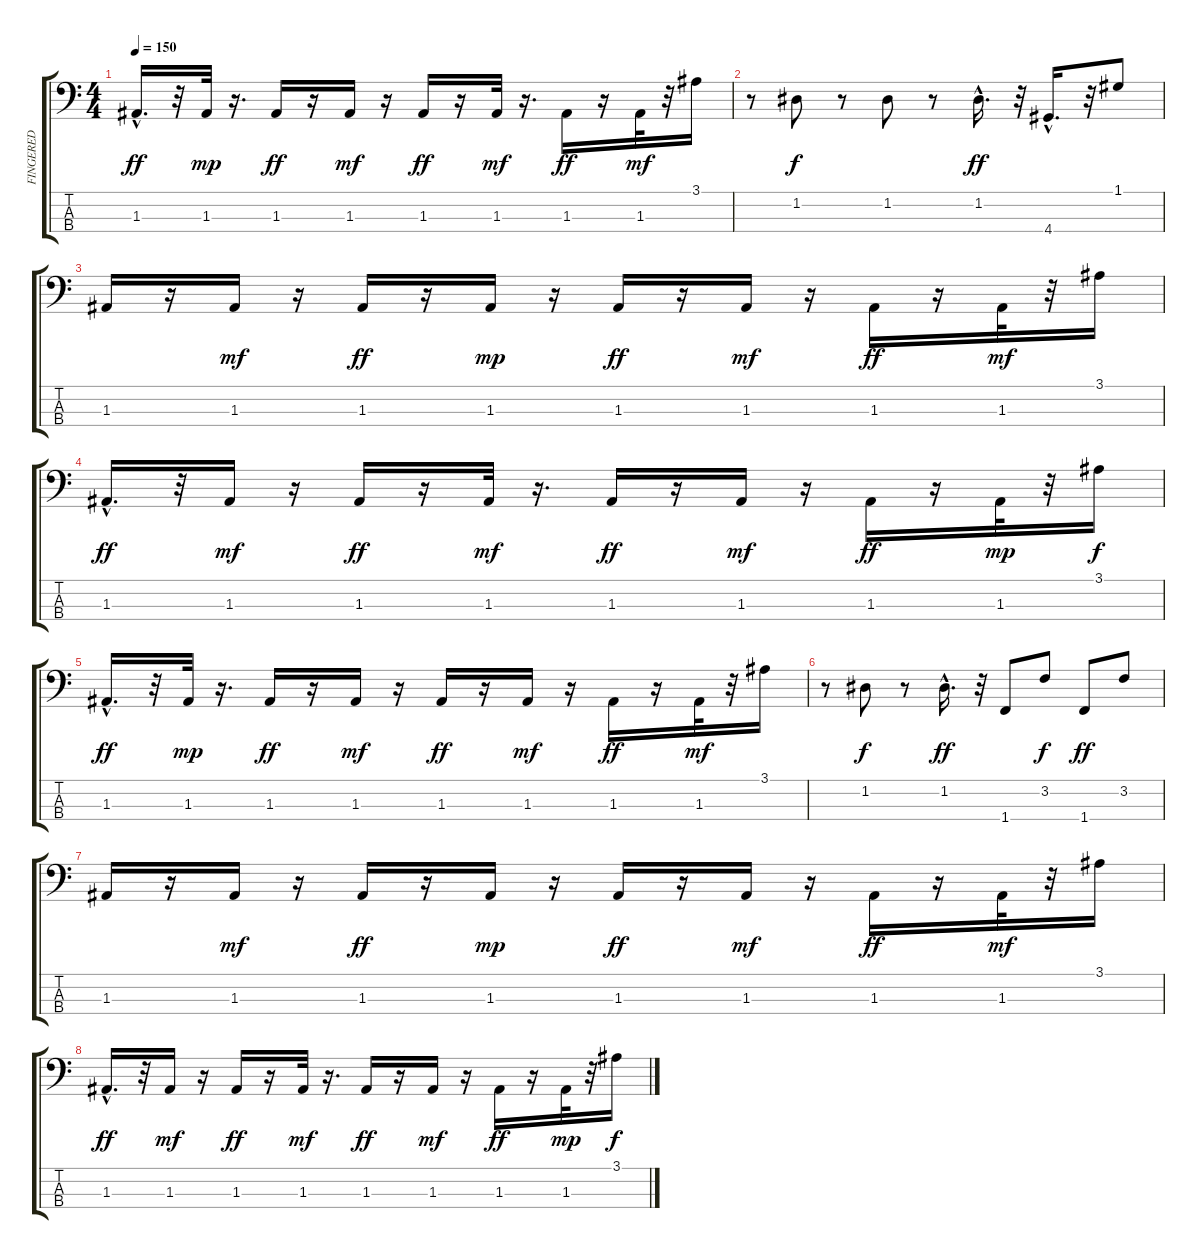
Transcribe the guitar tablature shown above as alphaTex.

\track ("FINGERED" "FINGERED") {instrument electricbassfinger}
\staff {score tabs}
\tuning (G2 D2 A1 E1) {hide}
\ts (4 4)
\tempo 150
\clef f4
\ks c
1.3{hac}.16{d dy ff} r.32 1.3.32{dy mp} r.16{d} 1.3.16{dy ff} r.16 1.3.16{dy mf} r.16 1.3.16{dy ff} r.16 1.3.32{dy mf} r.16{d} 1.3.16{dy ff} r.16 1.3.32{dy mf} r.32 3.1.16 |
r.8 1.2.8{dy f} r.8 1.2.8 r.8 1.2{hac}.16{d dy ff} r.32 4.4{hac}.16{d} r.32 1.1.8 |
1.3.16 r.16 1.3.16{dy mf} r.16 1.3.16{dy ff} r.16 1.3.16{dy mp} r.16 1.3.16{dy ff} r.16 1.3.16{dy mf} r.16 1.3.16{dy ff} r.16 1.3.32{dy mf} r.32 3.1.16 |
1.3{hac}.16{d dy ff} r.32 1.3.16{dy mf} r.16 1.3.16{dy ff} r.16 1.3.32{dy mf} r.16{d} 1.3.16{dy ff} r.16 1.3.16{dy mf} r.16 1.3.16{dy ff} r.16 1.3.32{dy mp} r.32 3.1.16{dy f} |
1.3{hac}.16{d dy ff} r.32 1.3.32{dy mp} r.16{d} 1.3.16{dy ff} r.16 1.3.16{dy mf} r.16 1.3.16{dy ff} r.16 1.3.16{dy mf} r.16 1.3.16{dy ff} r.16 1.3.32{dy mf} r.32 3.1.16 |
r.8 1.2.8{dy f} r.8 1.2{hac}.16{d dy ff} r.32 1.4.8 3.2.8{dy f} 1.4.8{dy ff} 3.2.8 |
1.3.16 r.16 1.3.16{dy mf} r.16 1.3.16{dy ff} r.16 1.3.16{dy mp} r.16 1.3.16{dy ff} r.16 1.3.16{dy mf} r.16 1.3.16{dy ff} r.16 1.3.32{dy mf} r.32 3.1.16 |
1.3{hac}.16{d dy ff} r.32 1.3.16{dy mf} r.16 1.3.16{dy ff} r.16 1.3.32{dy mf} r.16{d} 1.3.16{dy ff} r.16 1.3.16{dy mf} r.16 1.3.16{dy ff} r.16 1.3.32{dy mp} r.32 3.1.16{dy f}
